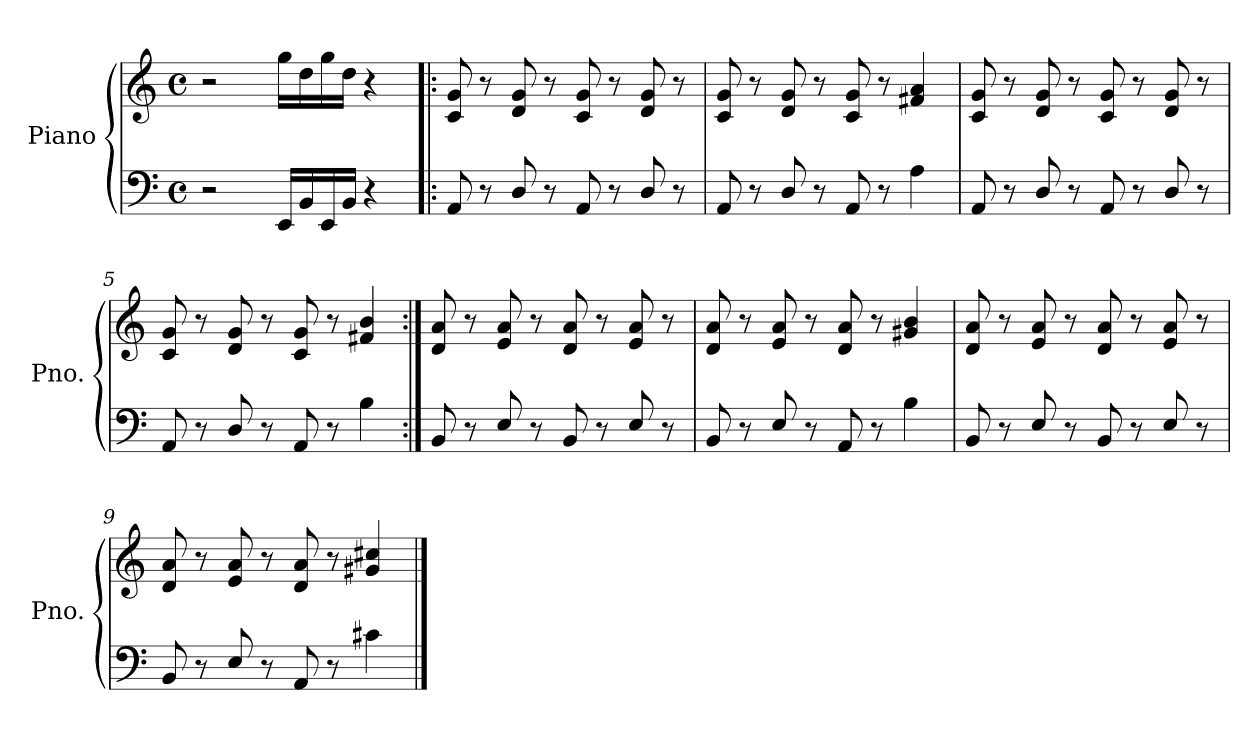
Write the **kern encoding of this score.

**kern	**kern
*part1	*part1
*staff2	*staff1
*I"Piano	*
*I'Pno.	*
*clefF4	*clefG2
*k[]	*k[]
*M4/4	*M4/4
*met(c)	*met(c)
*MM145	*MM145
=1	=1
2r	2r
16EE/LL	16gg\LL
16BB/	16dd\
16EE/	16gg\
16BB/JJ	16dd\JJ
4r	4r
=2!|:	=2!|:
8AA/	8c/ 8g/
8r	8r
8D/	8d/ 8g/
8r	8r
8AA/	8c/ 8g/
8r	8r
8D/	8d/ 8g/
8r	8r
=3	=3
8AA/	8c/ 8g/
8r	8r
8D/	8d/ 8g/
8r	8r
8AA/	8c/ 8g/
8r	8r
4A\	4f#X/ 4a/
=4	=4
8AA/	8c/ 8g/
8r	8r
8D/	8d/ 8g/
8r	8r
8AA/	8c/ 8g/
8r	8r
8D/	8d/ 8g/
8r	8r
!!LO:LB:g=z
=5	=5
8AA/	8c/ 8g/
8r	8r
8D/	8d/ 8g/
8r	8r
8AA/	8c/ 8g/
8r	8r
4B\	4f#X/ 4b/
=6:|!	=6:|!
8BB/	8d/ 8a/
8r	8r
8E/	8e/ 8a/
8r	8r
8BB/	8d/ 8a/
8r	8r
8E/	8e/ 8a/
8r	8r
=7	=7
8BB/	8d/ 8a/
8r	8r
8E/	8e/ 8a/
8r	8r
8AA/	8d/ 8a/
8r	8r
4B\	4g#X/ 4b/
=8	=8
8BB/	8d/ 8a/
8r	8r
8E/	8e/ 8a/
8r	8r
8BB/	8d/ 8a/
8r	8r
8E/	8e/ 8a/
8r	8r
!!LO:LB:g=z
=9	=9
8BB/	8d/ 8a/
8r	8r
8E/	8e/ 8a/
8r	8r
8AA/	8d/ 8a/
8r	8r
4c#X\	4g#X/ 4cc#X/
==	==
*-	*-
